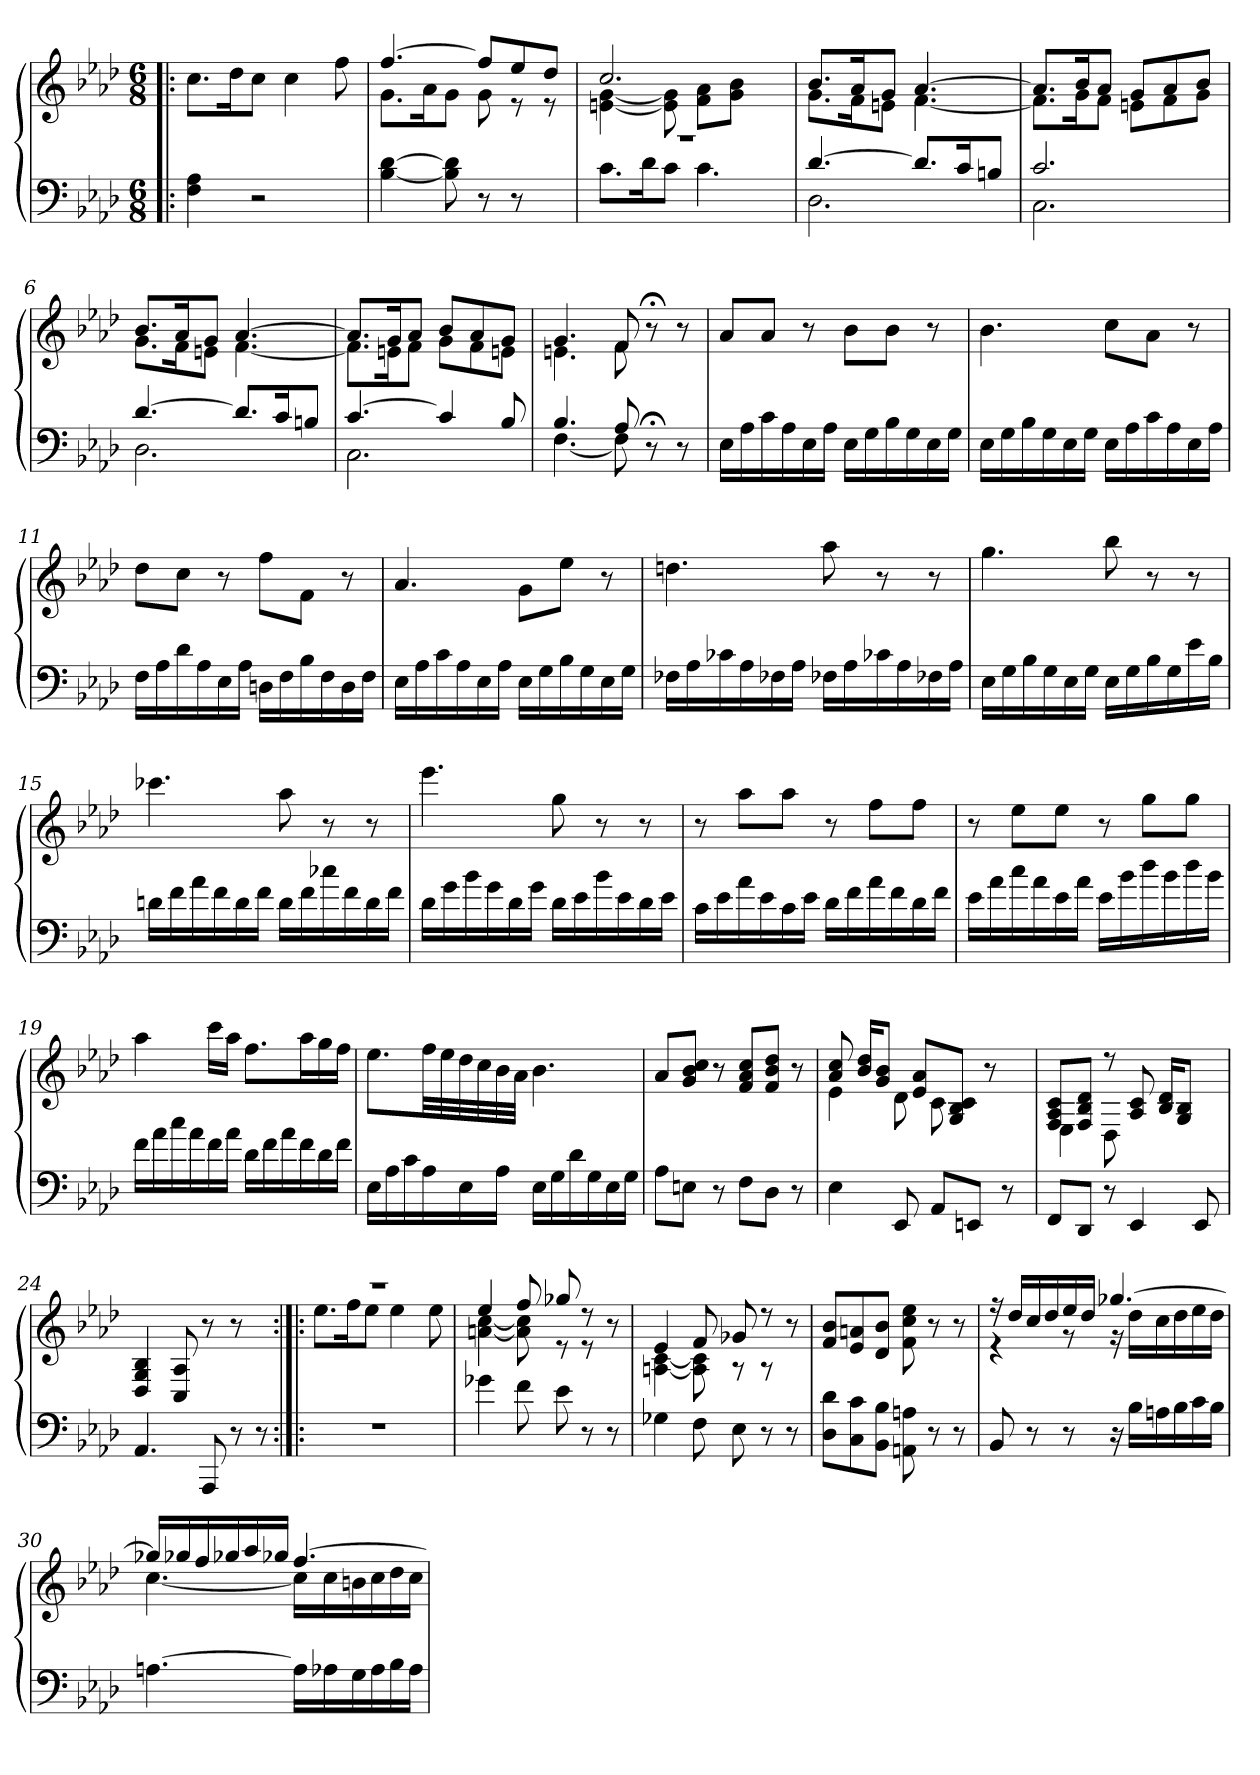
**kern	**kern
*part1	*part1
*staff2	*staff1
*clefF4	*clefG2
*k[b-e-a-d-]	*k[b-e-a-d-]
*A-:	*A-:
*M6/8	*M6/8
=1!|:	=1!|:
4F 4A-	8.ccL
.	16dd-k
2r	8ccJ
.	4cc
.	8ff
=2	=2
*	*^
[4B- [4d-	[4.ff	8.gL
.	.	16a-k
8B-] 8d-]	.	8gJ
8r	8ffL]	8g
8r	8ee-	8r
8ryy	8dd-J	8r
=3	=3	=3
*^	*	*
2.r	8.cL	2.cc	[4en [4g
.	16d-k	.	.
.	8cJ	.	8e] 8g]
.	4.c	.	8f 8a-L
.	.	.	8g 8b-J
.	.	.	8ryy
=4	=4	=4	=4
[4.d-	2.D-	8.b-L	8.gL
.	.	16a-k	16fk
.	.	8gJ	8enJ
8.d-L]	.	[4.a-	[4.f
16ck	.	.	.
8BnJ	.	.	.
=5	=5	=5	=5
2.c	2.C	8.a-L]	8.fL]
.	.	16b-k	16gk
.	.	8a-J	8fJ
.	.	8gL	8enL
.	.	8a-	8f
.	.	8b-J	8gJ
=6	=6	=6	=6
[4.d-	2.D-	8.b-L	8.gL
.	.	16a-k	16fk
.	.	8gJ	8enJ
8.d-L]	.	[4.a-	[4.f
16ck	.	.	.
8BnJ	.	.	.
=7	=7	=7	=7
[4.c	2.C	8.a-L]	8.fL]
.	.	16gk	16enk
.	.	8a-J	8fJ
4c]	.	8b-L	8gL
.	.	8a-	8f
8B-	.	8gJ	8enJ
=8	=8	=8	=8
4.B-	[4.F	4.g	4.en
8A-	8F]	8f	8f
8r;<	4ryy	8r;<	4ryy
8r	.	8r	.
*v	*v	*	*
*	*v	*v
=9	=9
16E-LL	8a-L
16A-	.
16c	8a-J
16A-	.
16E-	8r
16A-JJ	.
16E-LL	8b-L
16G	.
16B-	8b-J
16G	.
16E-	8r
16GJJ	.
=10	=10
16E-LL	4.b-
16G	.
16B-	.
16G	.
16E-	.
16GJJ	.
16E-LL	8ccL
16A-	.
16c	8a-J
16A-	.
16E-	8r
16A-JJ	.
=11	=11
16FLL	8dd-L
16A-	.
16d-	8ccJ
16A-	.
16E-	8r
16A-JJ	.
16DnLL	8ffL
16F	.
16B-	8fJ
16F	.
16D	8r
16FJJ	.
=12	=12
16E-LL	4.a-
16A-	.
16c	.
16A-	.
16E-	.
16A-JJ	.
16E-LL	8gL
16G	.
16B-	8ee-J
16G	.
16E-	8r
16GJJ	.
=13	=13
16F-XLL	4.ddn
16A-	.
16c-X	.
16A-	.
16F-X	.
16A-JJ	.
16F-XLL	8aa-
16A-	.
16c-X	8r
16A-	.
16F-X	8r
16A-JJ	.
=14	=14
16E-LL	4.gg
16G	.
16B-	.
16G	.
16E-	.
16GJJ	.
16E-LL	8bb-
16G	.
16B-	8r
16G	.
16e-	8r
16B-JJ	.
=15	=15
16dnLL	4.ccc-X
16f	.
16a-	.
16f	.
16d	.
16fJJ	.
16dLL	8aa-
16f	.
16cc-X	8r
16f	.
16d	8r
16fJJ	.
=16	=16
16d-LL	4.eee-
16g	.
16b-	.
16g	.
16d-	.
16gJJ	.
16d-LL	8gg
16e-	.
16b-	8r
16e-	.
16d-	8r
16e-JJ	.
=17	=17
16cLL	8r
16e-	.
16a-	8aa-L
16e-	.
16c	8aa-J
16e-JJ	.
16d-LL	8r
16f	.
16a-	8ffL
16f	.
16d-	8ffJ
16fJJ	.
=18	=18
16e-LL	8r
16a-	.
16cc	8ee-L
16a-	.
16e-	8ee-J
16a-JJ	.
16e-LL	8r
16b-	.
16dd-	8ggL
16b-	.
16dd-	8ggJ
16b-JJ	.
=19	=19
16fLL	4aa-
16a-	.
16cc	.
16a-	.
16f	16cccLL
16a-JJ	16aa-JJ
16d-LL	8.ffL
16f	.
16a-	.
16f	16aa-L
16d-	16gg
16fJJ	16ffJJ
=20	=20
16E-LL	8.ee-L
16A-	.
16c	.
16A-	32ffLL
.	32ee-
16E-	32dd-
.	32cc
16A-JJ	32b-
.	32a-JJJ
16E-LL	4.b-
16G	.
16d-	.
16G	.
16E-	.
16GJJ	.
=21	=21
8A-L	8a-L
8EnJ	8g 8b- 8ccJ
8r	8r
8FL	8f 8a- 8ccL
8D-J	8f 8b- 8dd-J
8r	8r
=22	=22
*	*^
4E-	8a- 8cc	4e-
.	16b- 16dd-KL	.
.	8g 8b-J	.
8EE-	.	8d-
.	8e- 8a-L	.
8AA-L	.	8c
.	8G 8B- 8cJ	.
8EEnJ	.	4ryy
.	8r	.
8r	.	.
.	16ryy	.
=23	=23	=23
8FFL	8F 8A- 8cL	4E-
8DD-J	8F 8B- 8d-J	.
8r	8r	8D-
4EE-	8A- 8c	4.ryy
.	16B- 16d-KL	.
.	8G 8B-J	.
8EE-	.	.
.	16ryy	.
*	*v	*v
=24	=24
4.AA-	4D- 4G 4B-
.	8C 8A-
8AAA-	8r
8r	8r
8r	8ryy
=25:|!|:	=25:|!|:
*	*^
2.r	2.r	8.ee-L
.	.	16ffk
.	.	8ee-J
.	.	4ee-
.	.	8ee-
=26	=26	=26
4g-X	4ee-	[4an [4cc
8f	8ff	8a] 8cc]
8e-	8gg-X	8r
8r	8r	8r
8r	8r	8ryy
=27	=27	=27
4G-X	4e-	[4An [4c
8F	8f	8A] 8c]
8E-	8g-X	8r
8r	8r	8r
8r	8r	8ryy
*	*v	*v
=28	=28
8D- 8d-L	8f 8b-L
8C 8c	8e- 8an
8BB- 8B-J	8d- 8b-J
8AAn 8An	8f 8cc 8ee-
8r	8r
8r	8r
=29	=29
*	*^
8BB-	16r	4r
.	16dd-LL	.
8r	16cc	.
.	16dd-	.
8r	16ee-	8r
.	16dd-JJ	.
16r	[4.gg-X	16r
16B-LL	.	16dd-LL
16An	.	16cc
16B-	.	16dd-
16c	.	16ee-
16B-JJ	.	16dd-JJ
=30	=30	=30
[4.An	16gg-XLL]	[4.cc
.	16gg-X	.
.	16ff	.
.	16gg-X	.
.	16aa-	.
.	16gg-XJJ	.
16ALL]	[4.ff	16ccLL]
16A-	.	16cc
16G	.	16bn
16A-	.	16cc
16B-	.	16dd-
16A-JJ	.	16ccJJ
*	*v	*v
=	=
*-	*-
